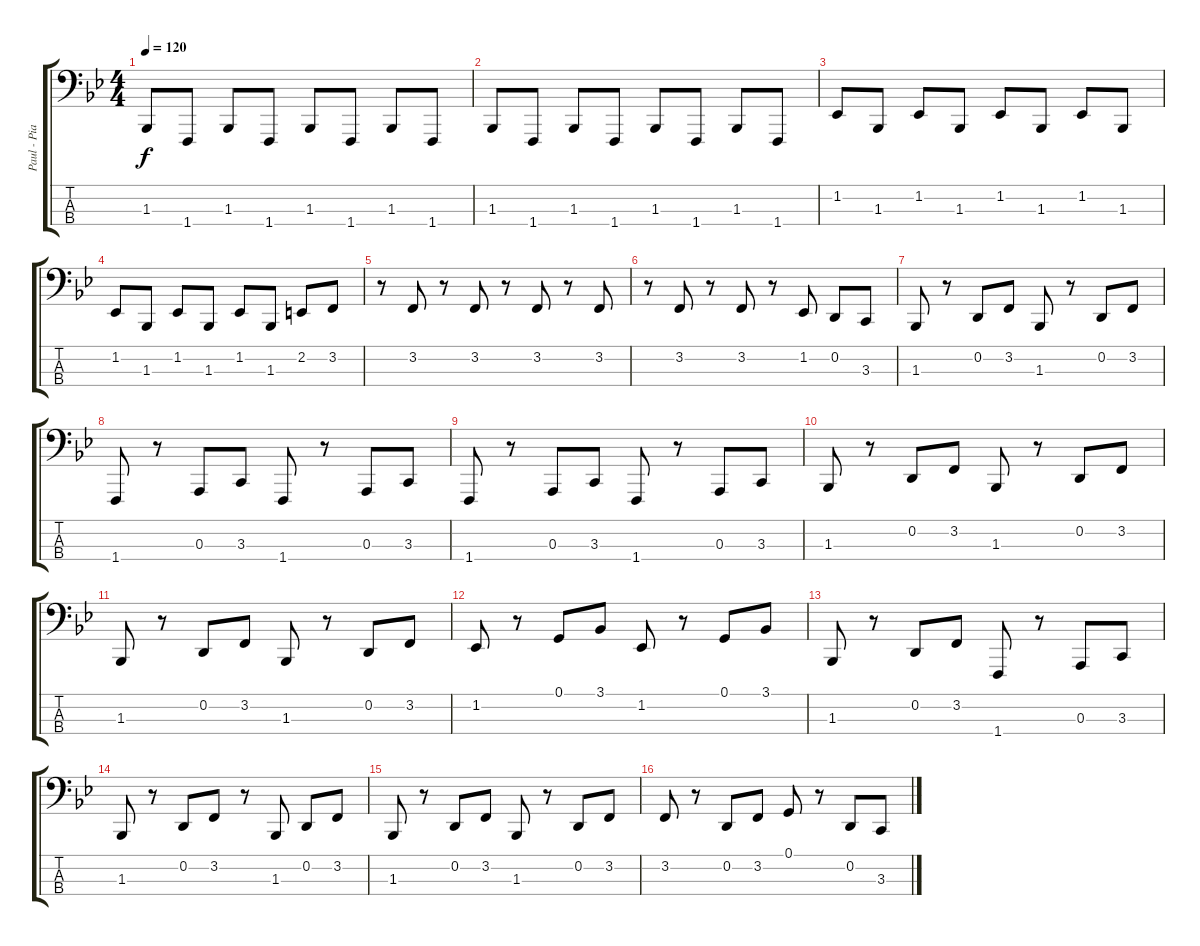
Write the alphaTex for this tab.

\track ("Paul - Piano Bass" "Paul - Pia") {instrument honkytonkpiano}
\staff {score tabs}
\tuning (G2 D2 A1 E1) {hide}
\ts (4 4)
\tempo 120
\clef f4
\ks bb
1.3.8{dy f} 1.4.8 1.3.8 1.4.8 1.3.8 1.4.8 1.3.8 1.4.8 |
1.3.8 1.4.8 1.3.8 1.4.8 1.3.8 1.4.8 1.3.8 1.4.8 |
1.2.8 1.3.8 1.2.8 1.3.8 1.2.8 1.3.8 1.2.8 1.3.8 |
1.2.8 1.3.8 1.2.8 1.3.8 1.2.8 1.3.8 2.2.8 3.2.8 |
r.8 3.2.8 r.8 3.2.8 r.8 3.2.8 r.8 3.2.8 |
r.8 3.2.8 r.8 3.2.8 r.8 1.2.8 0.2.8 3.3.8 |
1.3.8 r.8 0.2.8 3.2.8 1.3.8 r.8 0.2.8 3.2.8 |
1.4.8 r.8 0.3.8 3.3.8 1.4.8 r.8 0.3.8 3.3.8 |
1.4.8 r.8 0.3.8 3.3.8 1.4.8 r.8 0.3.8 3.3.8 |
1.3.8 r.8 0.2.8 3.2.8 1.3.8 r.8 0.2.8 3.2.8 |
1.3.8 r.8 0.2.8 3.2.8 1.3.8 r.8 0.2.8 3.2.8 |
1.2.8 r.8 0.1.8 3.1.8 1.2.8 r.8 0.1.8 3.1.8 |
1.3.8 r.8 0.2.8 3.2.8 1.4.8 r.8 0.3.8 3.3.8 |
1.3.8 r.8 0.2.8 3.2.8 r.8 1.3.8 0.2.8 3.2.8 |
1.3.8 r.8 0.2.8 3.2.8 1.3.8 r.8 0.2.8 3.2.8 |
3.2.8 r.8 0.2.8 3.2.8 0.1.8 r.8 0.2.8 3.3.8
